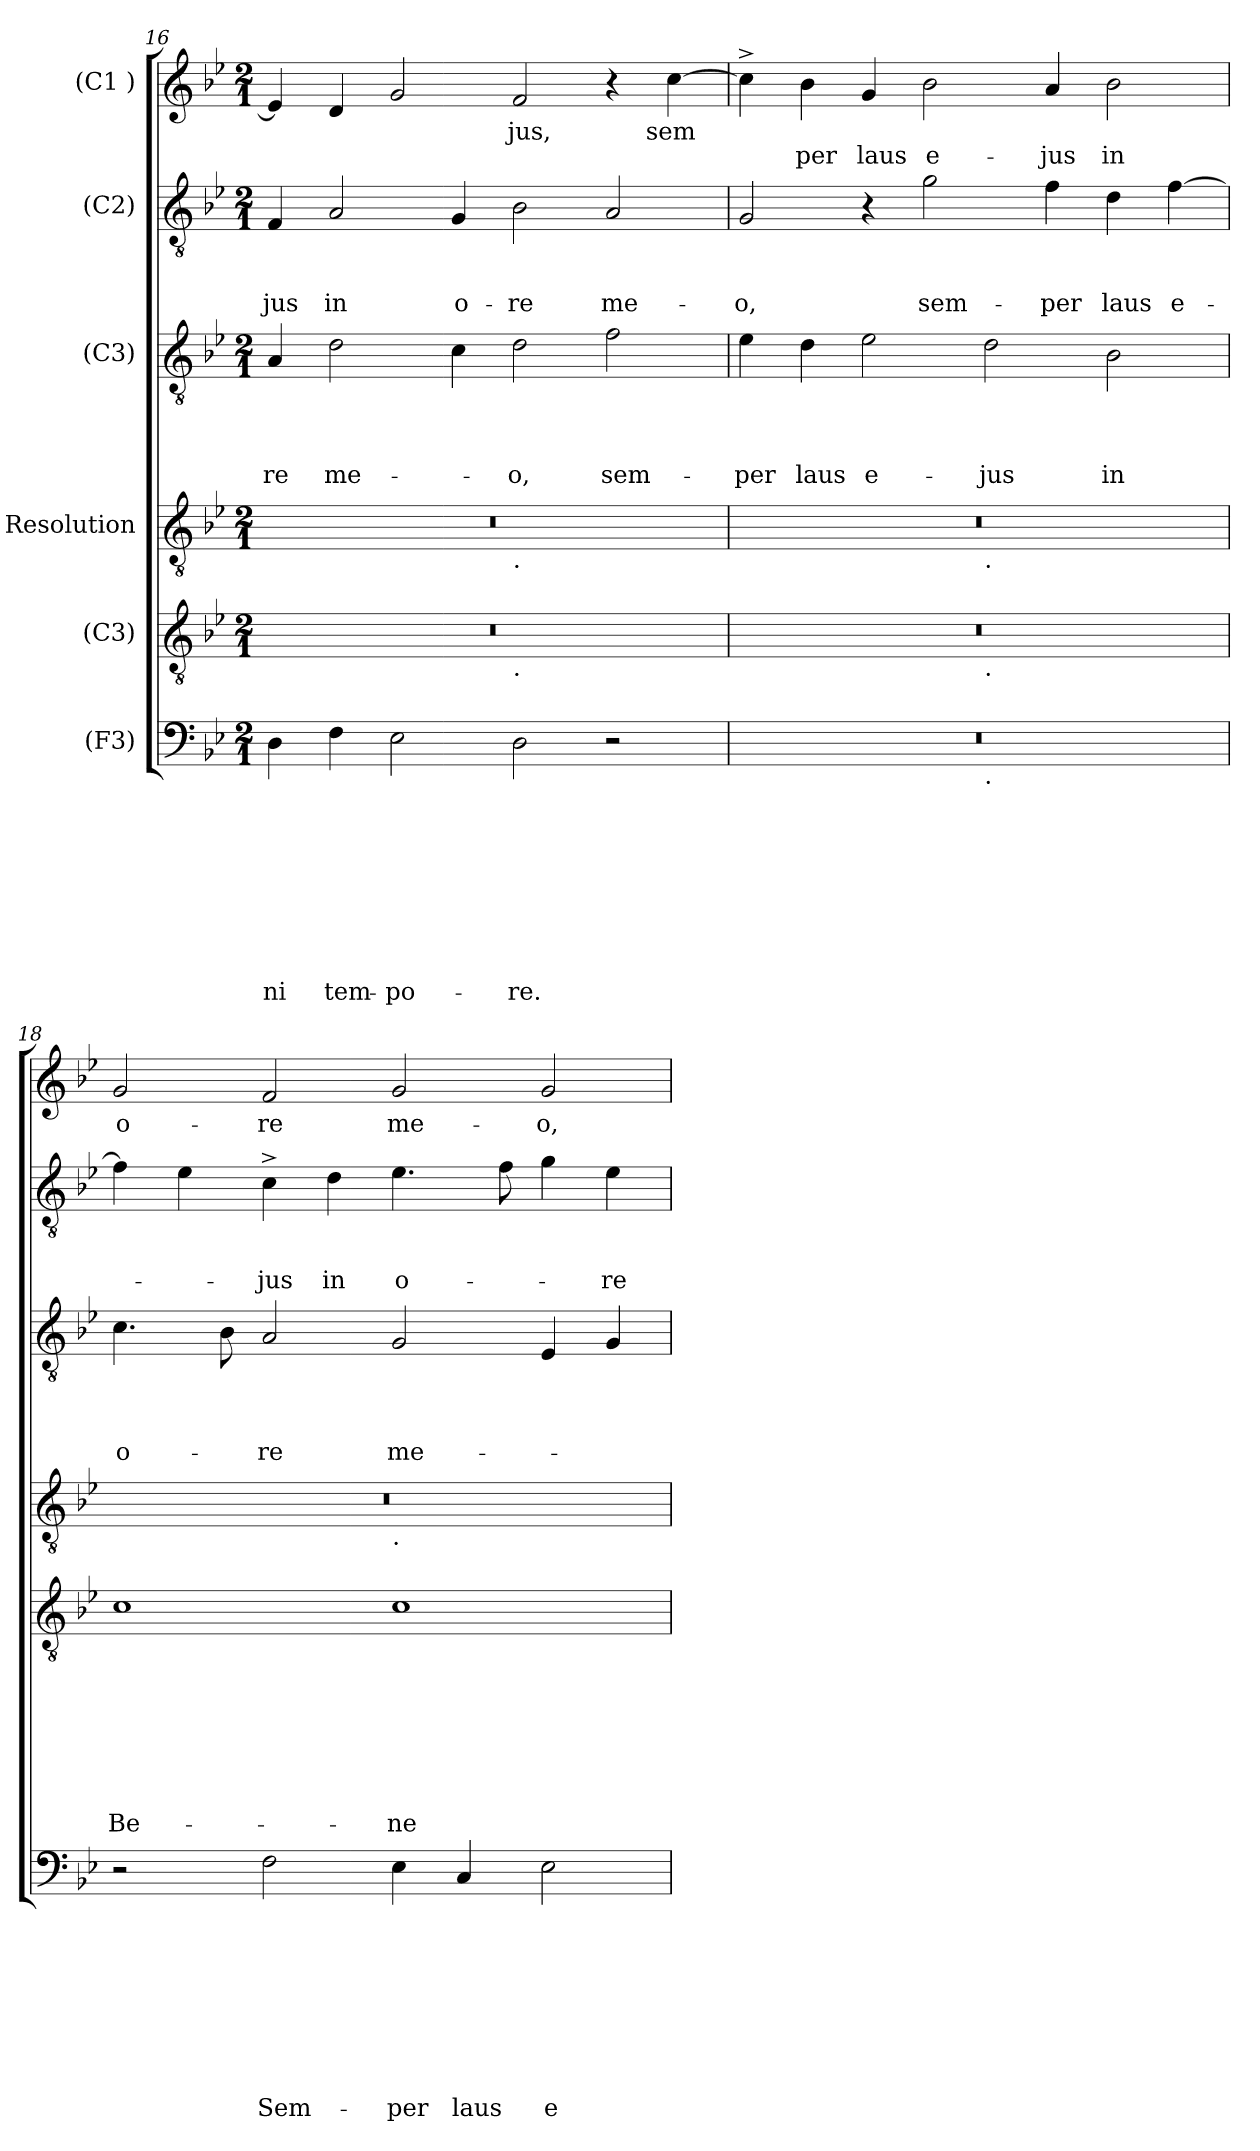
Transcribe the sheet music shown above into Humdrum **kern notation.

**kern	**text	**text	**text	**text	**text	**text	**text	**text	**text	**kern	**text	**text	**text	**text	**text	**text	**text	**text	**kern	**kern	**text	**text	**text	**text	**kern	**text	**text	**text	**kern	**text	**text
*part6	*part6	*part6	*part6	*part6	*part6	*part6	*part6	*part6	*part6	*part5	*part5	*part5	*part5	*part5	*part5	*part5	*part5	*part5	*part4	*part3	*part3	*part3	*part3	*part3	*part2	*part2	*part2	*part2	*part1	*part1	*part1
*staff6	*staff6	*staff6	*staff6	*staff6	*staff6	*staff6	*staff6	*staff6	*staff6	*staff5	*staff5	*staff5	*staff5	*staff5	*staff5	*staff5	*staff5	*staff5	*staff4	*staff3	*staff3	*staff3	*staff3	*staff3	*staff2	*staff2	*staff2	*staff2	*staff1	*staff1	*staff1
*I"(F3)	*	*	*	*	*	*	*	*	*	*I"(C3)	*	*	*	*	*	*	*	*	*I"Resolution	*I"(C3)	*	*	*	*	*I"(C2)	*	*	*	*I"(C1 )	*	*
*clefF4	*	*	*	*	*	*	*	*	*	*clefGv2	*	*	*	*	*	*	*	*	*clefGv2	*clefGv2	*	*	*	*	*clefGv2	*	*	*	*clefG2	*	*
*k[b-e-]	*	*	*	*	*	*	*	*	*	*k[b-e-]	*	*	*	*	*	*	*	*	*k[b-e-]	*k[b-e-]	*	*	*	*	*k[b-e-]	*	*	*	*k[b-e-]	*	*
*B-:	*	*	*	*	*	*	*	*	*	*B-:	*	*	*	*	*	*	*	*	*B-:	*B-:	*	*	*	*	*B-:	*	*	*	*B-:	*	*
*M2/1	*	*	*	*	*	*	*	*	*	*M2/1	*	*	*	*	*	*	*	*	*M2/1	*M2/1	*	*	*	*	*M2/1	*	*	*	*M2/1	*	*
=16	=16	=16	=16	=16	=16	=16	=16	=16	=16	=16	=16	=16	=16	=16	=16	=16	=16	=16	=16	=16	=16	=16	=16	=16	=16	=16	=16	=16	=16	=16	=16
!	!	!	!	!	!	!	!	!	!LO:LY:b	!	!	!	!	!	!	!	!	!	!	!	!	!	!	!LO:LY:b	!	!	!	!LO:LY:b	!	!	!
*	*	*	*	*	*	*	*	*	*	*^	*	*	*	*	*	*	*	*	*^	*	*	*	*	*	*	*	*	*	*	*	*
4D\	.	.	.	.	.	.	.	.	-ni	0r	1ryy	.	.	.	.	.	.	.	.	0r	1ryy	4A/	.	.	.	-re	4F/	.	.	-jus	4e-/]	.	.
!	!	!	!	!	!	!	!	!	!LO:LY:b	!	!	!	!	!	!	!	!	!	!	!	!	!	!	!	!	!LO:LY:b	!	!	!	!LO:LY:b	!	!	!
4F\	.	.	.	.	.	.	.	.	tem-	.	.	.	.	.	.	.	.	.	.	.	.	2d\	.	.	.	me-	2A/	.	.	in	4d/	.	.
!	!	!	!	!	!	!	!	!	!LO:LY:b:rj	!	!	!	!	!	!	!	!	!	!	!	!	!	!	!	!	!	!	!	!	!	!	!	!
2E-\	.	.	.	.	.	.	.	.	-po-	.	.	.	.	.	.	.	.	.	.	.	.	.	.	.	.	.	.	.	.	.	2g/	.	.
!	!	!	!	!	!	!	!	!	!	!	!	!	!	!	!	!	!	!	!	!	!	!	!	!	!	!	!	!	!	!LO:LY:b	!	!	!
.	.	.	.	.	.	.	.	.	.	.	.	.	.	.	.	.	.	.	.	.	.	4c\	.	.	.	.	4G/	.	.	o-	.	.	.
!	!	!	!	!	!	!	!	!	!	!	!	!	!	!	!	!	!	!	!	!	!LO:TX:b:t=.	!	!	!	!	!	!	!	!	!	!	!	!
!	!	!	!	!	!	!	!	!	!	!	!LO:TX:b:t=.	!	!	!	!	!	!	!	!	!	!	!	!	!	!	!	!	!	!	!	!	!	!
!	!	!	!	!	!	!	!	!	!LO:LY:b	!	!	!	!	!	!	!	!	!	!	!	!	!	!	!	!	!LO:LY:b	!	!	!	!LO:LY:b	!	!LO:LY:b	!
2D\	.	.	.	.	.	.	.	.	-re.	.	1ryy	.	.	.	.	.	.	.	.	.	1ryy	2d\	.	.	.	-o,	2B-\	.	.	-re	2f/	-jus,	.
!	!	!	!	!	!	!	!	!	!	!	!	!	!	!	!	!	!	!	!	!	!	!	!	!	!	!LO:LY:b	!	!	!	!LO:LY:b	!	!	!
2r	.	.	.	.	.	.	.	.	.	.	.	.	.	.	.	.	.	.	.	.	.	2f\	.	.	.	sem-	2A/	.	.	me-	4r	.	.
!	!	!	!	!	!	!	!	!	!	!	!	!	!	!	!	!	!	!	!	!	!	!	!	!	!	!	!	!	!	!	!	!LO:LY:b	!
.	.	.	.	.	.	.	.	.	.	.	.	.	.	.	.	.	.	.	.	.	.	.	.	.	.	.	.	.	.	.	[<4cc\	sem	.
!!LO:LB:g=z
=17	=17	=17	=17	=17	=17	=17	=17	=17	=17	=17	=17	=17	=17	=17	=17	=17	=17	=17	=17	=17	=17	=17	=17	=17	=17	=17	=17	=17	=17	=17	=17	=17	=17
!	!	!	!	!	!	!	!	!	!	!	!	!	!	!	!	!	!	!	!	!	!	!	!	!	!	!LO:LY:b	!	!	!	!LO:LY:b	!	!	!
*^	*	*	*	*	*	*	*	*	*	*	*	*	*	*	*	*	*	*	*	*	*	*	*	*	*	*	*	*	*	*	*	*	*
0r	1ryy	.	.	.	.	.	.	.	.	.	0r	1ryy	.	.	.	.	.	.	.	.	0r	1ryy	4e-\	.	.	.	-per	2G/	.	.	-o,	4cc^>\]	.	.
!	!	!	!	!	!	!	!	!	!	!	!	!	!	!	!	!	!	!	!	!	!	!	!	!	!	!	!LO:LY:b	!	!	!	!	!	!	!LO:LY:b
.	.	.	.	.	.	.	.	.	.	.	.	.	.	.	.	.	.	.	.	.	.	.	4d\	.	.	.	laus	.	.	.	.	4b-\	.	per
!	!	!	!	!	!	!	!	!	!	!	!	!	!	!	!	!	!	!	!	!	!	!	!	!	!	!	!LO:LY:b	!	!	!	!	!	!	!LO:LY:b
.	.	.	.	.	.	.	.	.	.	.	.	.	.	.	.	.	.	.	.	.	.	.	2e-\	.	.	.	e-	4r	.	.	.	4g/	.	laus
!	!	!	!	!	!	!	!	!	!	!	!	!	!	!	!	!	!	!	!	!	!	!	!	!	!	!	!	!	!	!	!LO:LY:b	!	!	!LO:LY:b
.	.	.	.	.	.	.	.	.	.	.	.	.	.	.	.	.	.	.	.	.	.	.	.	.	.	.	.	2g\	.	.	sem-	2b-\	.	e-
!	!	!	!	!	!	!	!	!	!	!	!	!	!	!	!	!	!	!	!	!	!	!LO:TX:b:t=.	!	!	!	!	!	!	!	!	!	!	!	!
!	!	!	!	!	!	!	!	!	!	!	!	!LO:TX:b:t=.	!	!	!	!	!	!	!	!	!	!	!	!	!	!	!	!	!	!	!	!	!	!
!	!LO:TX:b:t=.	!	!	!	!	!	!	!	!	!	!	!	!	!	!	!	!	!	!	!	!	!	!	!	!	!	!	!	!	!	!	!	!	!
!	!	!	!	!	!	!	!	!	!	!	!	!	!	!	!	!	!	!	!	!	!	!	!	!	!	!	!LO:LY:b	!	!	!	!	!	!	!
.	1ryy	.	.	.	.	.	.	.	.	.	.	1ryy	.	.	.	.	.	.	.	.	.	1ryy	2d\	.	.	.	-jus	.	.	.	.	.	.	.
!	!	!	!	!	!	!	!	!	!	!	!	!	!	!	!	!	!	!	!	!	!	!	!	!	!	!	!	!	!	!	!LO:LY:b	!	!	!LO:LY:b
.	.	.	.	.	.	.	.	.	.	.	.	.	.	.	.	.	.	.	.	.	.	.	.	.	.	.	.	4f\	.	.	-per	4a/	.	-jus
!	!	!	!	!	!	!	!	!	!	!	!	!	!	!	!	!	!	!	!	!	!	!	!	!	!	!	!LO:LY:b	!	!	!	!LO:LY:b	!	!	!LO:LY:b
.	.	.	.	.	.	.	.	.	.	.	.	.	.	.	.	.	.	.	.	.	.	.	2B-\	.	.	.	in	4d\	.	.	laus	2b-\	.	in
!	!	!	!	!	!	!	!	!	!	!	!	!	!	!	!	!	!	!	!	!	!	!	!	!	!	!	!	!	!	!	!LO:LY:b	!	!	!
.	.	.	.	.	.	.	.	.	.	.	.	.	.	.	.	.	.	.	.	.	.	.	.	.	.	.	.	[>4f\	.	.	e-	.	.	.
=18	=18	=18	=18	=18	=18	=18	=18	=18	=18	=18	=18	=18	=18	=18	=18	=18	=18	=18	=18	=18	=18	=18	=18	=18	=18	=18	=18	=18	=18	=18	=18	=18	=18	=18
!	!	!	!	!	!	!	!	!	!	!	!	!	!	!	!	!	!	!	!	!LO:LY:b	!	!	!	!	!	!	!LO:LY:b	!	!	!	!	!	!LO:LY:b	!
*v	*v	*	*	*	*	*	*	*	*	*	*	*	*	*	*	*	*	*	*	*	*	*	*	*	*	*	*	*	*	*	*	*	*	*
*	*	*	*	*	*	*	*	*	*	*v	*v	*	*	*	*	*	*	*	*	*	*	*	*	*	*	*	*	*	*	*	*	*	*
2r	.	.	.	.	.	.	.	.	.	1c	.	.	.	.	.	.	.	Be-	0r	1ryy	4.c\	.	.	.	o-	4f\]	.	.	.	2g/	o-	.
.	.	.	.	.	.	.	.	.	.	.	.	.	.	.	.	.	.	.	.	.	.	.	.	.	.	4e-\	.	.	.	.	.	.
.	.	.	.	.	.	.	.	.	.	.	.	.	.	.	.	.	.	.	.	.	8B-\	.	.	.	.	.	.	.	.	.	.	.
!	!	!	!	!	!	!	!	!	!LO:LY:b	!	!	!	!	!	!	!	!	!	!	!	!	!	!	!	!LO:LY:b	!	!	!	!LO:LY:b	!	!LO:LY:b	!
2F\	.	.	.	.	.	.	.	.	Sem-	.	.	.	.	.	.	.	.	.	.	.	2A/	.	.	.	-re	4c^>\	.	.	-jus	2f/	-re	.
!	!	!	!	!	!	!	!	!	!	!	!	!	!	!	!	!	!	!	!	!	!	!	!	!	!	!	!	!	!LO:LY:b	!	!	!
.	.	.	.	.	.	.	.	.	.	.	.	.	.	.	.	.	.	.	.	.	.	.	.	.	.	4d\	.	.	in	.	.	.
!	!	!	!	!	!	!	!	!	!	!	!	!	!	!	!	!	!	!	!	!LO:TX:b:t=.	!	!	!	!	!	!	!	!	!	!	!	!
!	!	!	!	!	!	!	!	!	!LO:LY:b	!	!	!	!	!	!	!	!	!LO:LY:b	!	!	!	!	!	!	!LO:LY:b	!	!	!	!LO:LY:b	!	!LO:LY:b	!
4E-\	.	.	.	.	.	.	.	.	-per	1c	.	.	.	.	.	.	.	-ne-	.	1ryy	2G/	.	.	.	me-	4.e-\	.	.	o-	2g/	me-	.
!	!	!	!	!	!	!	!	!	!LO:LY:b	!	!	!	!	!	!	!	!	!	!	!	!	!	!	!	!	!	!	!	!	!	!	!
4C/	.	.	.	.	.	.	.	.	laus	.	.	.	.	.	.	.	.	.	.	.	.	.	.	.	.	.	.	.	.	.	.	.
.	.	.	.	.	.	.	.	.	.	.	.	.	.	.	.	.	.	.	.	.	.	.	.	.	.	8f\	.	.	.	.	.	.
!	!	!	!	!	!	!	!	!	!LO:LY:b	!	!	!	!	!	!	!	!	!	!	!	!	!	!	!	!	!	!	!	!	!	!LO:LY:b	!
2E-\	.	.	.	.	.	.	.	.	e-	.	.	.	.	.	.	.	.	.	.	.	4E-/	.	.	.	.	4g\	.	.	.	2g/	-o,	.
!	!	!	!	!	!	!	!	!	!	!	!	!	!	!	!	!	!	!	!	!	!	!	!	!	!	!	!	!	!LO:LY:b	!	!	!
.	.	.	.	.	.	.	.	.	.	.	.	.	.	.	.	.	.	.	.	.	4G/	.	.	.	.	4e-\	.	.	-re	.	.	.
*	*	*	*	*	*	*	*	*	*	*	*	*	*	*	*	*	*	*	*v	*v	*	*	*	*	*	*	*	*	*	*	*	*
=	=	=	=	=	=	=	=	=	=	=	=	=	=	=	=	=	=	=	=	=	=	=	=	=	=	=	=	=	=	=	=
*-	*-	*-	*-	*-	*-	*-	*-	*-	*-	*-	*-	*-	*-	*-	*-	*-	*-	*-	*-	*-	*-	*-	*-	*-	*-	*-	*-	*-	*-	*-	*-
